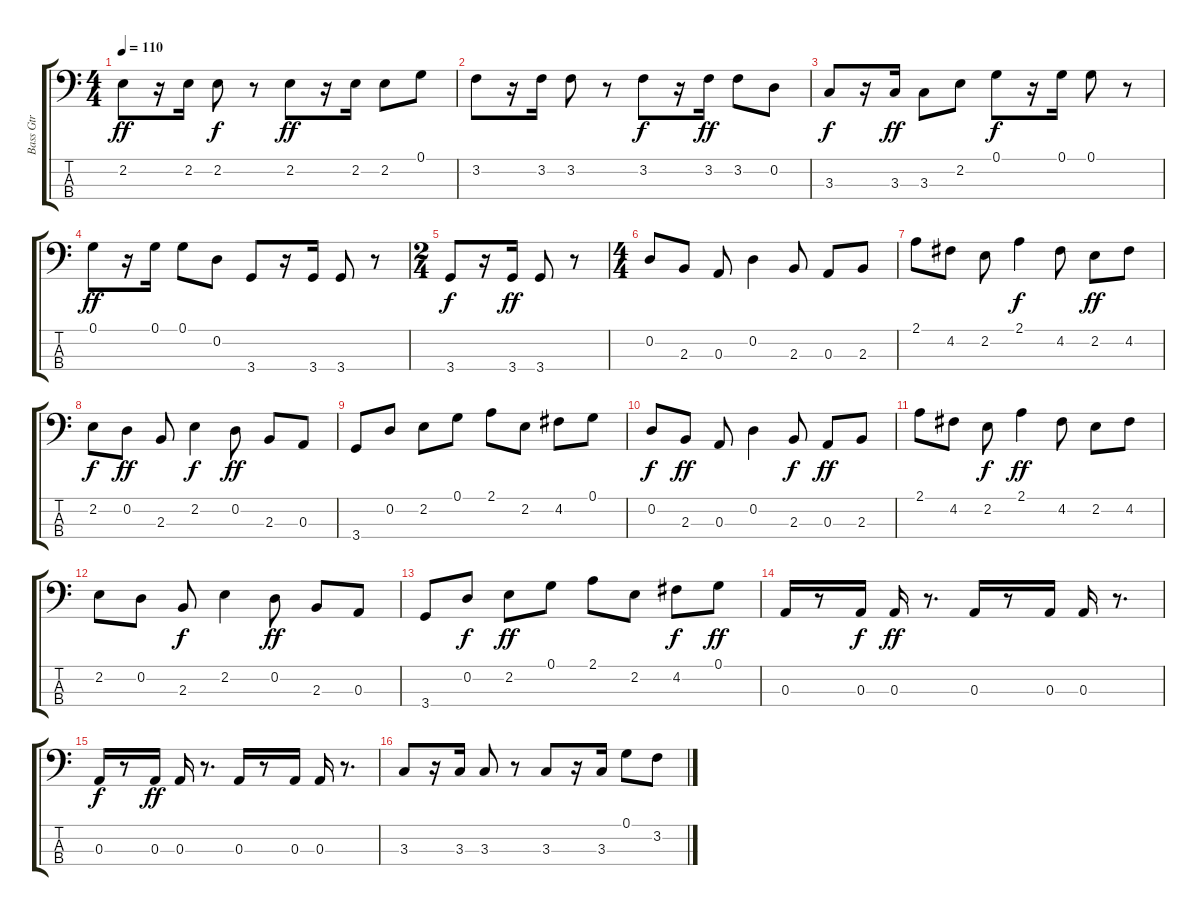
\track ("Bass Gtr" "Bass Gtr") {instrument acousticguitarsteel}
\staff {score tabs}
\tuning (G2 D2 A1 E1) {hide}
\ts (4 4)
\tempo 110
\clef f4
\ks c
2.2.8{dy ff} r.16 2.2.16 2.2.8{dy f} r.8 2.2.8{dy ff} r.16 2.2.16 2.2.8 0.1.8 |
3.2.8 r.16 3.2.16 3.2.8 r.8 3.2.8{dy f} r.16 3.2.16{dy ff} 3.2.8 0.2.8 |
3.3.8{dy f} r.16 3.3.16{dy ff} 3.3.8 2.2.8 0.1.8{dy f} r.16 0.1.16 0.1.8 r.8 |
0.1.8{dy ff} r.16 0.1.16 0.1.8 0.2.8 3.4.8 r.16 3.4.16 3.4.8 r.8 |
\ts (2 4)
3.4.8{dy f} r.16 3.4.16{dy ff} 3.4.8 r.8 |
\ts (4 4)
0.2.8 2.3.8 0.3.8 0.2.4 2.3.8 0.3.8 2.3.8 |
2.1.8 4.2.8 2.2.8 2.1.4{dy f} 4.2.8 2.2.8{dy ff} 4.2.8 |
2.2.8{dy f} 0.2.8{dy ff} 2.3.8 2.2.4{dy f} 0.2.8{dy ff} 2.3.8 0.3.8 |
3.4.8 0.2.8 2.2.8 0.1.8 2.1.8 2.2.8 4.2.8 0.1.8 |
0.2.8{dy f} 2.3.8{dy ff} 0.3.8 0.2.4 2.3.8{dy f} 0.3.8{dy ff} 2.3.8 |
2.1.8 4.2.8 2.2.8{dy f} 2.1.4{dy ff} 4.2.8 2.2.8 4.2.8 |
2.2.8 0.2.8 2.3.8{dy f} 2.2.4 0.2.8{dy ff} 2.3.8 0.3.8 |
3.4.8 0.2.8{dy f} 2.2.8{dy ff} 0.1.8 2.1.8 2.2.8 4.2.8{dy f} 0.1.8{dy ff} |
0.3.16 r.8 0.3.16{dy f} 0.3.16{dy ff} r.8{d} 0.3.16 r.8 0.3.16 0.3.16 r.8{d} |
0.3.16{dy f} r.8 0.3.16{dy ff} 0.3.16 r.8{d} 0.3.16 r.8 0.3.16 0.3.16 r.8{d} |
3.3.8 r.16 3.3.16 3.3.8 r.8 3.3.8 r.16 3.3.16 0.1.8 3.2.8
